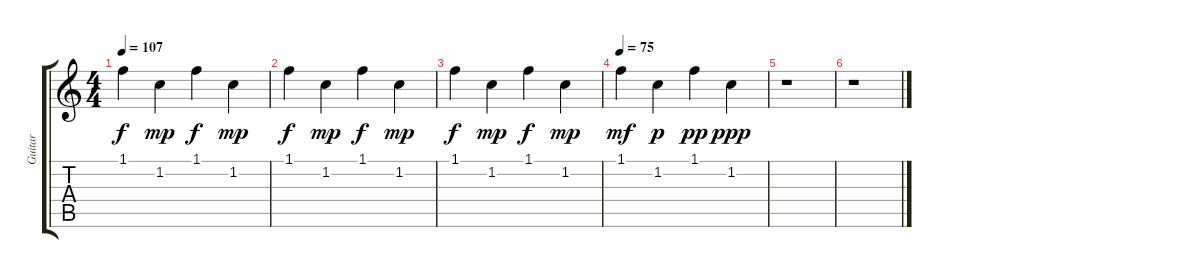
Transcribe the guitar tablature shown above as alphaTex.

\track ("Guitar" "Guitar") {instrument acousticguitarsteel}
\staff {score tabs}
\tuning (E4 B3 G3 D3 A2 E2) {hide}
\ts (4 4)
\tempo 107
\clef g2
\ks c
1.1.4{dy f} 1.2.4{dy mp} 1.1.4{dy f} 1.2.4{dy mp} |
1.1.4{dy f} 1.2.4{dy mp} 1.1.4{dy f} 1.2.4{dy mp} |
1.1.4{dy f} 1.2.4{dy mp} 1.1.4{dy f} 1.2.4{dy mp} |
\tempo 75
1.1.4{dy mf} 1.2.4{dy p} 1.1.4{dy pp} 1.2.4{dy ppp} |
r.1 |
r.1
